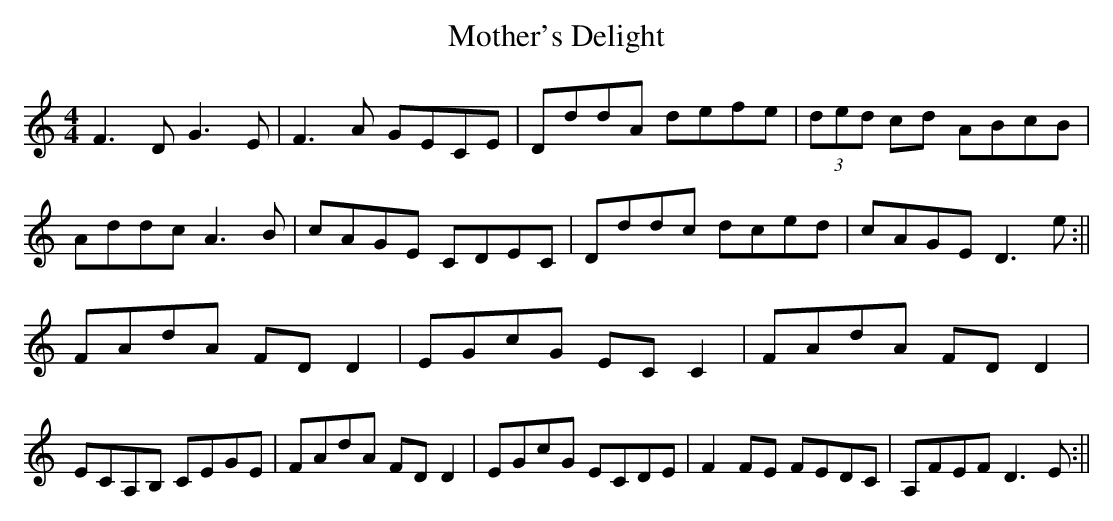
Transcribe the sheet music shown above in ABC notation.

X:1
T:Mother's Delight
M:4/4
L:1/8
K:C
F3D G3E|F3A GECE|DddA defe|(3ded cd ABcB|\
Addc A3B|cAGE CDEC|Dddc dced|cAGE D3e:||
FAdA FDD2|EGcG ECC2|FAdA FDD2|ECA,B, CEGE|\
FAdA FDD2|EGcG ECDE|F2FE FEDC|A,FEF D3E:||
